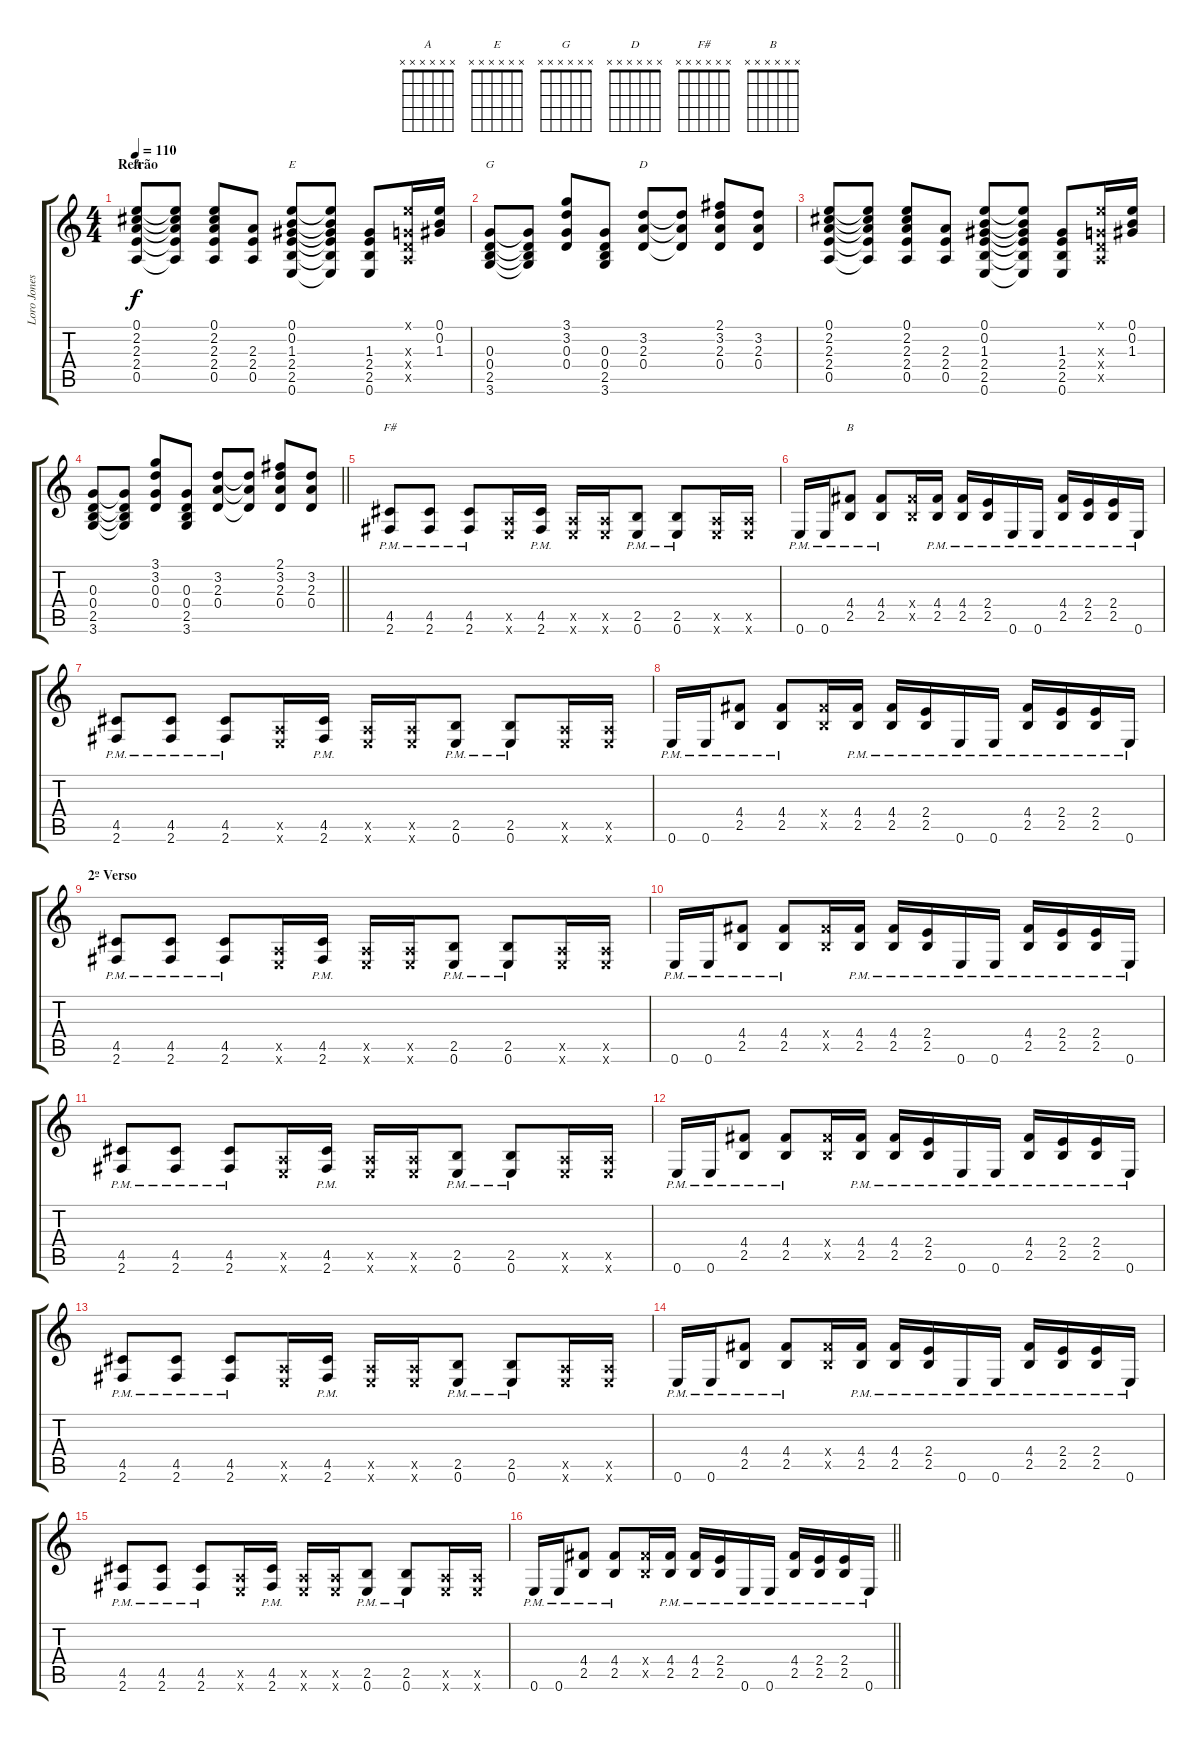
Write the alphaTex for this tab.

\track ("Loro Jones" "Loro Jones") {instrument acousticguitarsteel}
\staff {score tabs}
\tuning (E4 B3 G3 D3 A2 E2) {hide}
\chord ("A" x x x x x x)
\chord ("E" x x x x x x)
\chord ("G" x x x x x x)
\chord ("D" x x x x x x)
\chord ("F#" x x x x x x)
\chord ("B" x x x x x x)
\ts (4 4)
\section ("" "Refrão")
\tempo 110
\clef g2
\ks c
(0.1 2.2 2.3 2.4 0.5).8{ch "A" dy f} (0.1{t} 2.2{t} 2.3{t} 2.4{t} 0.5{t}).8 (0.1 2.2 2.3 2.4 0.5).8 (2.3 2.4 0.5).8 (0.1 0.2 1.3 2.4 2.5 0.6).8{ch "E"} (0.1{t} 0.2{t} 1.3{t} 2.4{t} 2.5{t} 0.6{t}).8 (1.3 2.4 2.5 0.6).8 (0.1{x} 0.3{x} 0.4{x} 0.5{x}).16 (0.1 0.2 1.3).16 |
(0.3 0.4 2.5 3.6).8{ch "G"} (0.3{t} 0.4{t} 2.5{t} 3.6{t}).8 (3.1 3.2 0.3 0.4).8 (0.3 0.4 2.5 3.6).8 (3.2 2.3 0.4).8{ch "D"} (3.2{t} 2.3{t} 0.4{t}).8 (2.1 3.2 2.3 0.4).8 (3.2 2.3 0.4).8 |
(0.1 2.2 2.3 2.4 0.5).8 (0.1{t} 2.2{t} 2.3{t} 2.4{t} 0.5{t}).8 (0.1 2.2 2.3 2.4 0.5).8 (2.3 2.4 0.5).8 (0.1 0.2 1.3 2.4 2.5 0.6).8 (0.1{t} 0.2{t} 1.3{t} 2.4{t} 2.5{t} 0.6{t}).8 (1.3 2.4 2.5 0.6).8 (0.1{x} 0.3{x} 0.4{x} 0.5{x}).16 (0.1 0.2 1.3).16 |
\barLineRight lightlight
(0.3 0.4 2.5 3.6).8 (0.3{t} 0.4{t} 2.5{t} 3.6{t}).8 (3.1 3.2 0.3 0.4).8 (0.3 0.4 2.5 3.6).8 (3.2 2.3 0.4).8 (3.2{t} 2.3{t} 0.4{t}).8 (2.1 3.2 2.3 0.4).8 (3.2 2.3 0.4).8 |
(4.5 2.6{pm}).8{ch "F#"} (4.5 2.6{pm}).8 (4.5 2.6{pm}).8 (0.5{x} 0.6{x}).16 (4.5 2.6{pm}).16 (0.5{x} 0.6{x}).16 (0.5{x} 0.6{x}).16 (2.5{pm} 0.6).8 (2.5{pm} 0.6).8 (0.5{x} 0.6{x}).16 (0.5{x} 0.6{x}).16 |
0.6{pm}.16 0.6{pm}.16 (4.4 2.5{pm}).8{ch "B"} (4.4{pm} 2.5{pm}).8 (4.4{x} 2.5{x}).16 (4.4{pm} 2.5).16 (4.4{pm} 2.5).16 (2.4{pm} 2.5).16 0.6{pm}.16 0.6{pm}.16 (4.4 2.5{pm}).16 (2.4 2.5{pm}).16 (2.4 2.5{pm}).16 0.6{pm}.16 |
(4.5 2.6{pm}).8 (4.5 2.6{pm}).8 (4.5 2.6{pm}).8 (0.5{x} 0.6{x}).16 (4.5 2.6{pm}).16 (0.5{x} 0.6{x}).16 (0.5{x} 0.6{x}).16 (2.5{pm} 0.6).8 (2.5{pm} 0.6).8 (0.5{x} 0.6{x}).16 (0.5{x} 0.6{x}).16 |
0.6{pm}.16 0.6{pm}.16 (4.4 2.5{pm}).8 (4.4{pm} 2.5{pm}).8 (4.4{x} 2.5{x}).16 (4.4{pm} 2.5).16 (4.4{pm} 2.5).16 (2.4{pm} 2.5).16 0.6{pm}.16 0.6{pm}.16 (4.4 2.5{pm}).16 (2.4 2.5{pm}).16 (2.4 2.5{pm}).16 0.6{pm}.16 |
\section ("" "2º Verso")
(4.5 2.6{pm}).8 (4.5 2.6{pm}).8 (4.5 2.6{pm}).8 (0.5{x} 0.6{x}).16 (4.5 2.6{pm}).16 (0.5{x} 0.6{x}).16 (0.5{x} 0.6{x}).16 (2.5{pm} 0.6).8 (2.5{pm} 0.6).8 (0.5{x} 0.6{x}).16 (0.5{x} 0.6{x}).16 |
0.6{pm}.16 0.6{pm}.16 (4.4 2.5{pm}).8 (4.4{pm} 2.5{pm}).8 (4.4{x} 2.5{x}).16 (4.4{pm} 2.5).16 (4.4{pm} 2.5).16 (2.4{pm} 2.5).16 0.6{pm}.16 0.6{pm}.16 (4.4 2.5{pm}).16 (2.4 2.5{pm}).16 (2.4 2.5{pm}).16 0.6{pm}.16 |
(4.5 2.6{pm}).8 (4.5 2.6{pm}).8 (4.5 2.6{pm}).8 (0.5{x} 0.6{x}).16 (4.5 2.6{pm}).16 (0.5{x} 0.6{x}).16 (0.5{x} 0.6{x}).16 (2.5{pm} 0.6).8 (2.5{pm} 0.6).8 (0.5{x} 0.6{x}).16 (0.5{x} 0.6{x}).16 |
0.6{pm}.16 0.6{pm}.16 (4.4 2.5{pm}).8 (4.4{pm} 2.5{pm}).8 (4.4{x} 2.5{x}).16 (4.4{pm} 2.5).16 (4.4{pm} 2.5).16 (2.4{pm} 2.5).16 0.6{pm}.16 0.6{pm}.16 (4.4 2.5{pm}).16 (2.4 2.5{pm}).16 (2.4 2.5{pm}).16 0.6{pm}.16 |
(4.5 2.6{pm}).8 (4.5 2.6{pm}).8 (4.5 2.6{pm}).8 (0.5{x} 0.6{x}).16 (4.5 2.6{pm}).16 (0.5{x} 0.6{x}).16 (0.5{x} 0.6{x}).16 (2.5{pm} 0.6).8 (2.5{pm} 0.6).8 (0.5{x} 0.6{x}).16 (0.5{x} 0.6{x}).16 |
0.6{pm}.16 0.6{pm}.16 (4.4 2.5{pm}).8 (4.4{pm} 2.5{pm}).8 (4.4{x} 2.5{x}).16 (4.4{pm} 2.5).16 (4.4{pm} 2.5).16 (2.4{pm} 2.5).16 0.6{pm}.16 0.6{pm}.16 (4.4 2.5{pm}).16 (2.4 2.5{pm}).16 (2.4 2.5{pm}).16 0.6{pm}.16 |
(4.5 2.6{pm}).8 (4.5 2.6{pm}).8 (4.5 2.6{pm}).8 (0.5{x} 0.6{x}).16 (4.5 2.6{pm}).16 (0.5{x} 0.6{x}).16 (0.5{x} 0.6{x}).16 (2.5{pm} 0.6).8 (2.5{pm} 0.6).8 (0.5{x} 0.6{x}).16 (0.5{x} 0.6{x}).16 |
\barLineRight lightlight
0.6{pm}.16 0.6{pm}.16 (4.4 2.5{pm}).8 (4.4{pm} 2.5{pm}).8 (4.4{x} 2.5{x}).16 (4.4{pm} 2.5).16 (4.4{pm} 2.5).16 (2.4{pm} 2.5).16 0.6{pm}.16 0.6{pm}.16 (4.4 2.5{pm}).16 (2.4 2.5{pm}).16 (2.4 2.5{pm}).16 0.6{pm}.16
